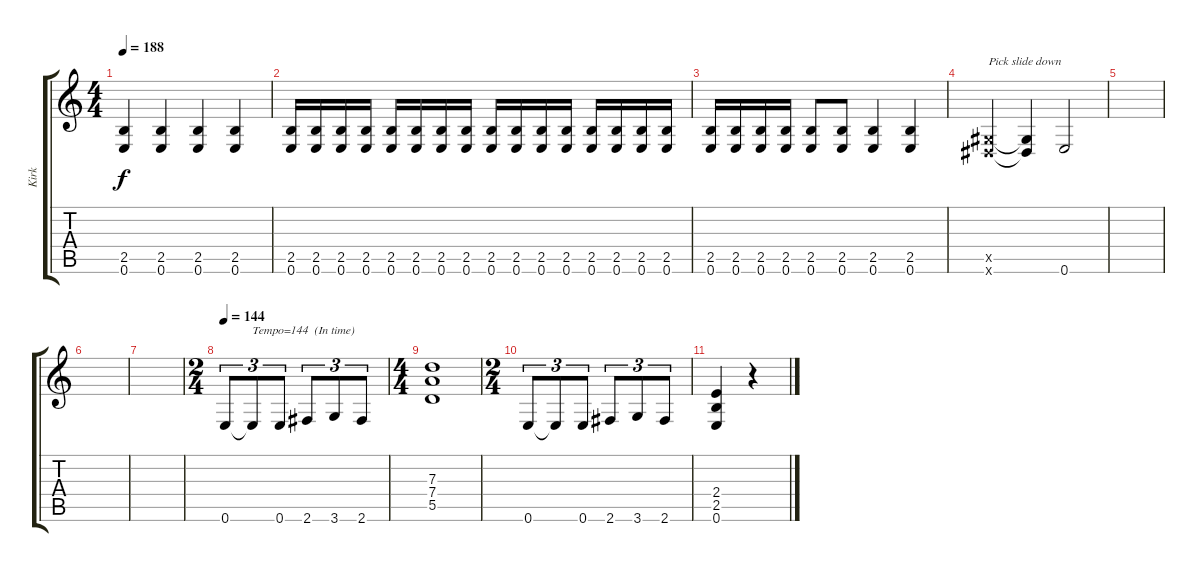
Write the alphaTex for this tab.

\track ("Kirk" "Kirk") {instrument distortionguitar}
\staff {score tabs}
\tuning (E4 B3 G3 D3 A2 E2) {hide}
\ts (4 4)
\tempo 188
\clef g2
\ks c
(2.5 0.6).4{dy f} (2.5 0.6).4 (2.5 0.6).4 (2.5 0.6).4 |
(2.5 0.6).16 (2.5 0.6).16 (2.5 0.6).16 (2.5 0.6).16 (2.5 0.6).16 (2.5 0.6).16 (2.5 0.6).16 (2.5 0.6).16 (2.5 0.6).16 (2.5 0.6).16 (2.5 0.6).16 (2.5 0.6).16 (2.5 0.6).16 (2.5 0.6).16 (2.5 0.6).16 (2.5 0.6).16 |
(2.5 0.6).16 (2.5 0.6).16 (2.5 0.6).16 (2.5 0.6).16 (2.5 0.6).8 (2.5 0.6).8 (2.5 0.6).4 (2.5 0.6).4 |
(-1.5{x} -1.6{x}).4{txt "Pick slide down"} (-1.5{t} -1.6{t}).4 0.6.2 |
|
|
|
\ts (2 4)
\tempo 144
0.6.8{tu (3 2)} 0.6{t}.8{tu (3 2) txt "Tempo=144  (In time)"} 0.6.8{tu (3 2)} 2.6.8{tu (3 2)} 3.6.8{tu (3 2)} 2.6.8{tu (3 2)} |
\ts (4 4)
(7.3 7.4 5.5).1 |
\ts (2 4)
0.6.8{tu (3 2)} 0.6{t}.8{tu (3 2)} 0.6.8{tu (3 2)} 2.6.8{tu (3 2)} 3.6.8{tu (3 2)} 2.6.8{tu (3 2)} |
(2.4 2.5 0.6).4 r.4
